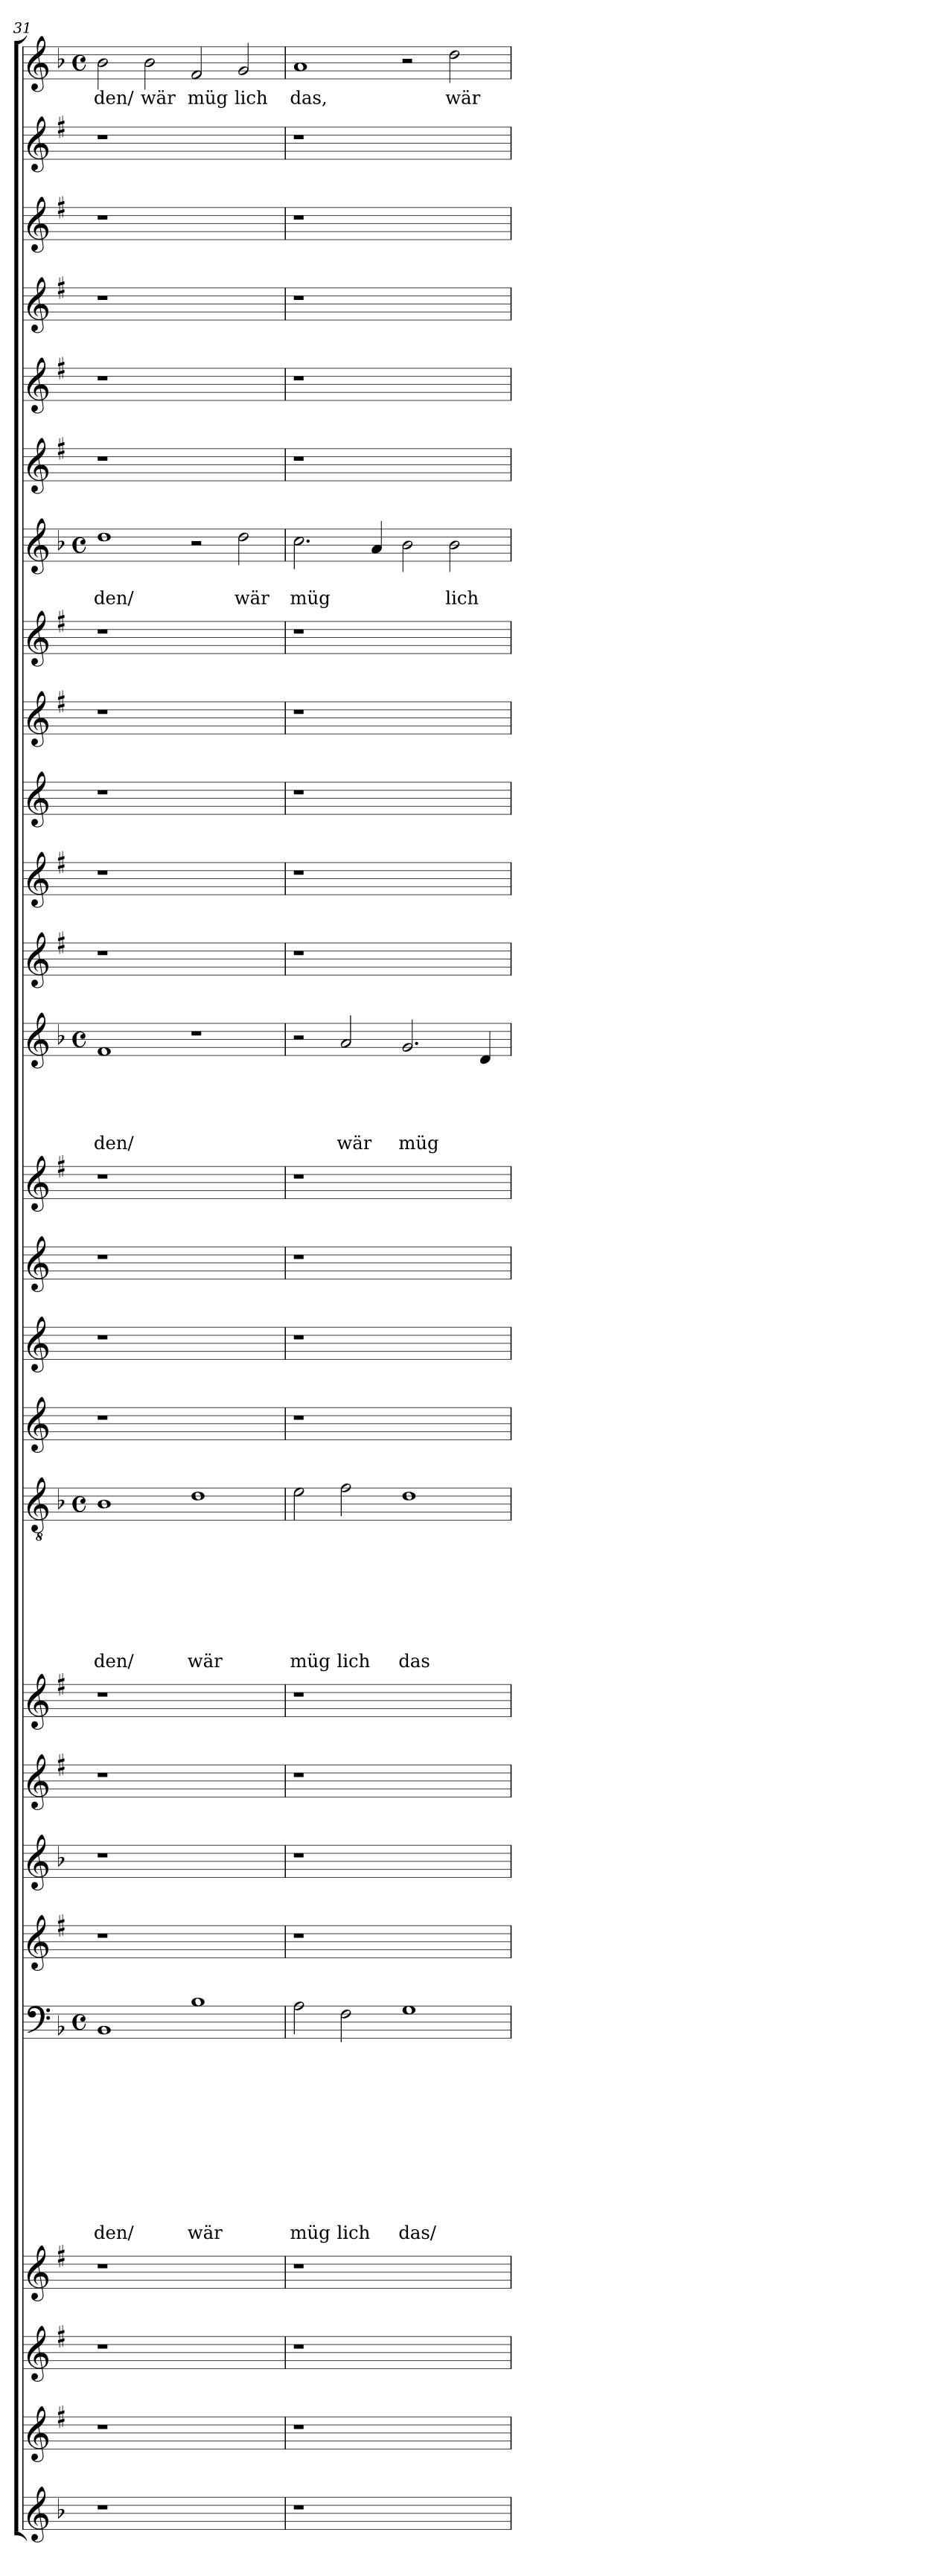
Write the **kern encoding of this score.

**kern	**kern	**kern	**kern	**kern	**text	**text	**text	**text	**text	**text	**text	**text	**text	**text	**text	**kern	**kern	**kern	**kern	**kern	**text	**text	**text	**text	**text	**text	**text	**text	**kern	**kern	**kern	**kern	**kern	**text	**text	**text	**text	**text	**kern	**kern	**kern	**kern	**kern	**kern	**text	**text	**kern	**kern	**kern	**kern	**kern	**kern	**text
*part27	*part26	*part25	*part24	*part23	*part23	*part23	*part23	*part23	*part23	*part23	*part23	*part23	*part23	*part23	*part23	*part22	*part21	*part20	*part19	*part18	*part18	*part18	*part18	*part18	*part18	*part18	*part18	*part18	*part17	*part16	*part15	*part14	*part13	*part13	*part13	*part13	*part13	*part13	*part12	*part11	*part10	*part9	*part8	*part7	*part7	*part7	*part6	*part5	*part4	*part3	*part2	*part1	*part1
*staff27	*staff26	*staff25	*staff24	*staff23	*staff23	*staff23	*staff23	*staff23	*staff23	*staff23	*staff23	*staff23	*staff23	*staff23	*staff23	*staff22	*staff21	*staff20	*staff19	*staff18	*staff18	*staff18	*staff18	*staff18	*staff18	*staff18	*staff18	*staff18	*staff17	*staff16	*staff15	*staff14	*staff13	*staff13	*staff13	*staff13	*staff13	*staff13	*staff12	*staff11	*staff10	*staff9	*staff8	*staff7	*staff7	*staff7	*staff6	*staff5	*staff4	*staff3	*staff2	*staff1	*staff1
!!LO:PB:g=z
*clefG2	*clefG2	*clefG2	*clefG2	*clefF4	*	*	*	*	*	*	*	*	*	*	*	*clefG2	*clefG2	*clefG2	*clefG2	*clefGv2	*	*	*	*	*	*	*	*	*clefG2	*clefG2	*clefG2	*clefG2	*clefG2	*	*	*	*	*	*clefG2	*clefG2	*clefG2	*clefG2	*clefG2	*clefG2	*	*	*clefG2	*clefG2	*clefG2	*clefG2	*clefG2	*clefG2	*
*	*ITrd1c2	*ITrd1c2	*ITrd1c2	*	*	*	*	*	*	*	*	*	*	*	*	*ITrd1c2	*	*ITrd1c2	*ITrd1c2	*	*	*	*	*	*	*	*	*	*ITrd-3c-5	*ITrd-3c-5	*ITrd-3c-5	*ITrd1c2	*	*	*	*	*	*	*ITrd1c2	*ITrd1c2	*ITrd-3c-5	*ITrd1c2	*ITrd1c2	*	*	*	*ITrd1c2	*ITrd1c2	*ITrd1c2	*ITrd1c2	*ITrd1c2	*ITrd-3c-5	*
*k[b-]	*k[b-]	*k[b-]	*k[b-]	*k[b-]	*	*	*	*	*	*	*	*	*	*	*	*k[b-]	*k[b-]	*k[b-]	*k[b-]	*k[b-]	*	*	*	*	*	*	*	*	*k[b-]	*k[b-]	*k[b-]	*k[b-]	*k[b-]	*	*	*	*	*	*k[b-]	*k[b-]	*k[b-]	*k[b-]	*k[b-]	*k[b-]	*	*	*k[b-]	*k[b-]	*k[b-]	*k[b-]	*k[b-]	*k[b-e-]	*
*F:	*F:	*F:	*F:	*F:	*	*	*	*	*	*	*	*	*	*	*	*F:	*F:	*F:	*F:	*F:	*	*	*	*	*	*	*	*	*F:	*F:	*F:	*F:	*F:	*	*	*	*	*	*F:	*F:	*F:	*F:	*F:	*F:	*	*	*F:	*F:	*F:	*F:	*F:	*B-:	*
*	*	*	*	*M4/4	*	*	*	*	*	*	*	*	*	*	*	*	*	*	*	*M4/4	*	*	*	*	*	*	*	*	*	*	*	*	*M4/4	*	*	*	*	*	*	*	*	*	*	*M4/4	*	*	*	*	*	*	*	*M4/4	*
*	*	*	*	*met(c)	*	*	*	*	*	*	*	*	*	*	*	*	*	*	*	*met(c)	*	*	*	*	*	*	*	*	*	*	*	*	*met(c)	*	*	*	*	*	*	*	*	*	*	*met(c)	*	*	*	*	*	*	*	*met(c)	*
=31	=31	=31	=31	=31	=31	=31	=31	=31	=31	=31	=31	=31	=31	=31	=31	=31	=31	=31	=31	=31	=31	=31	=31	=31	=31	=31	=31	=31	=31	=31	=31	=31	=31	=31	=31	=31	=31	=31	=31	=31	=31	=31	=31	=31	=31	=31	=31	=31	=31	=31	=31	=31	=31
!	!	!	!	!	!	!	!	!	!	!	!	!	!	!	!LO:LY:b	!	!	!	!	!	!	!	!	!	!	!	!	!LO:LY:b	!	!	!	!	!	!	!	!	!	!LO:LY:b	!	!	!	!	!	!	!	!LO:LY:b	!	!	!	!	!	!	!LO:LY:b
1r	1r	1r	1r	1BB-	.	.	.	.	.	.	.	.	.	.	-den/	1r	1r	1r	1r	1B-	.	.	.	.	.	.	.	den/	1r	1r	1r	1r	1f	.	.	.	.	-den/	1r	1r	1r	1r	1r	1dd	.	den/	1r	1r	1r	1r	1r	2ee-\	-den/
!	!	!	!	!	!	!	!	!	!	!	!	!	!	!	!	!	!	!	!	!	!	!	!	!	!	!	!	!	!	!	!	!	!	!	!	!	!	!	!	!	!	!	!	!	!	!	!	!	!	!	!	!	!LO:LY:b
.	.	.	.	.	.	.	.	.	.	.	.	.	.	.	.	.	.	.	.	.	.	.	.	.	.	.	.	.	.	.	.	.	.	.	.	.	.	.	.	.	.	.	.	.	.	.	.	.	.	.	.	2ee-\	wär
!	!	!	!	!	!	!	!	!	!	!	!	!	!	!	!LO:LY:b	!	!	!	!	!	!	!	!	!	!	!	!	!LO:LY:b	!	!	!	!	!	!	!	!	!	!	!	!	!	!	!	!	!	!	!	!	!	!	!	!	!LO:LY:b
1ryy	1ryy	1ryy	1ryy	1B-	.	.	.	.	.	.	.	.	.	.	wär	1ryy	1ryy	1ryy	1ryy	1d	.	.	.	.	.	.	.	wär	1ryy	1ryy	1ryy	1ryy	1r	.	.	.	.	.	1ryy	1ryy	1ryy	1ryy	1ryy	2r	.	.	1ryy	1ryy	1ryy	1ryy	1ryy	2b-/	müg
!	!	!	!	!	!	!	!	!	!	!	!	!	!	!	!	!	!	!	!	!	!	!	!	!	!	!	!	!	!	!	!	!	!	!	!	!	!	!	!	!	!	!	!	!	!	!LO:LY:b	!	!	!	!	!	!	!LO:LY:b
.	.	.	.	.	.	.	.	.	.	.	.	.	.	.	.	.	.	.	.	.	.	.	.	.	.	.	.	.	.	.	.	.	.	.	.	.	.	.	.	.	.	.	.	2dd\	.	wär	.	.	.	.	.	2cc/	lich
=32	=32	=32	=32	=32	=32	=32	=32	=32	=32	=32	=32	=32	=32	=32	=32	=32	=32	=32	=32	=32	=32	=32	=32	=32	=32	=32	=32	=32	=32	=32	=32	=32	=32	=32	=32	=32	=32	=32	=32	=32	=32	=32	=32	=32	=32	=32	=32	=32	=32	=32	=32	=32	=32
!	!	!	!	!	!	!	!	!	!	!	!	!	!	!	!LO:LY:b	!	!	!	!	!	!	!	!	!	!	!	!	!LO:LY:b	!	!	!	!	!	!	!	!	!	!	!	!	!	!	!	!	!	!LO:LY:b	!	!	!	!	!	!	!LO:LY:b
1r	1r	1r	1r	2A\	.	.	.	.	.	.	.	.	.	.	müg	1r	1r	1r	1r	2e\	.	.	.	.	.	.	.	müg	1r	1r	1r	1r	2r	.	.	.	.	.	1r	1r	1r	1r	1r	2.cc\	.	müg	1r	1r	1r	1r	1r	1dd	das,
!	!	!	!	!	!	!	!	!	!	!	!	!	!	!	!LO:LY:b	!	!	!	!	!	!	!	!	!	!	!	!	!LO:LY:b	!	!	!	!	!	!	!	!	!	!LO:LY:b	!	!	!	!	!	!	!	!	!	!	!	!	!	!	!
.	.	.	.	2F\	.	.	.	.	.	.	.	.	.	.	lich	.	.	.	.	2f\	.	.	.	.	.	.	.	lich	.	.	.	.	2a/	.	.	.	.	wär	.	.	.	.	.	.	.	.	.	.	.	.	.	.	.
.	.	.	.	.	.	.	.	.	.	.	.	.	.	.	.	.	.	.	.	.	.	.	.	.	.	.	.	.	.	.	.	.	.	.	.	.	.	.	.	.	.	.	.	4a/	.	.	.	.	.	.	.	.	.
!	!	!	!	!	!	!	!	!	!	!	!	!	!	!	!LO:LY:b	!	!	!	!	!	!	!	!	!	!	!	!	!LO:LY:b	!	!	!	!	!	!	!	!	!	!LO:LY:b	!	!	!	!	!	!	!	!	!	!	!	!	!	!	!
1ryy	1ryy	1ryy	1ryy	1G	.	.	.	.	.	.	.	.	.	.	das/	1ryy	1ryy	1ryy	1ryy	1d	.	.	.	.	.	.	.	das	1ryy	1ryy	1ryy	1ryy	2.g/	.	.	.	.	müg	1ryy	1ryy	1ryy	1ryy	1ryy	2b-\	.	.	1ryy	1ryy	1ryy	1ryy	1ryy	2r	.
!	!	!	!	!	!	!	!	!	!	!	!	!	!	!	!	!	!	!	!	!	!	!	!	!	!	!	!	!	!	!	!	!	!	!	!	!	!	!	!	!	!	!	!	!	!	!LO:LY:b	!	!	!	!	!	!	!LO:LY:b
.	.	.	.	.	.	.	.	.	.	.	.	.	.	.	.	.	.	.	.	.	.	.	.	.	.	.	.	.	.	.	.	.	.	.	.	.	.	.	.	.	.	.	.	2b-\	.	lich	.	.	.	.	.	2gg\	wär
.	.	.	.	.	.	.	.	.	.	.	.	.	.	.	.	.	.	.	.	.	.	.	.	.	.	.	.	.	.	.	.	.	4d/	.	.	.	.	.	.	.	.	.	.	.	.	.	.	.	.	.	.	.	.
=	=	=	=	=	=	=	=	=	=	=	=	=	=	=	=	=	=	=	=	=	=	=	=	=	=	=	=	=	=	=	=	=	=	=	=	=	=	=	=	=	=	=	=	=	=	=	=	=	=	=	=	=	=
*-	*-	*-	*-	*-	*-	*-	*-	*-	*-	*-	*-	*-	*-	*-	*-	*-	*-	*-	*-	*-	*-	*-	*-	*-	*-	*-	*-	*-	*-	*-	*-	*-	*-	*-	*-	*-	*-	*-	*-	*-	*-	*-	*-	*-	*-	*-	*-	*-	*-	*-	*-	*-	*-
